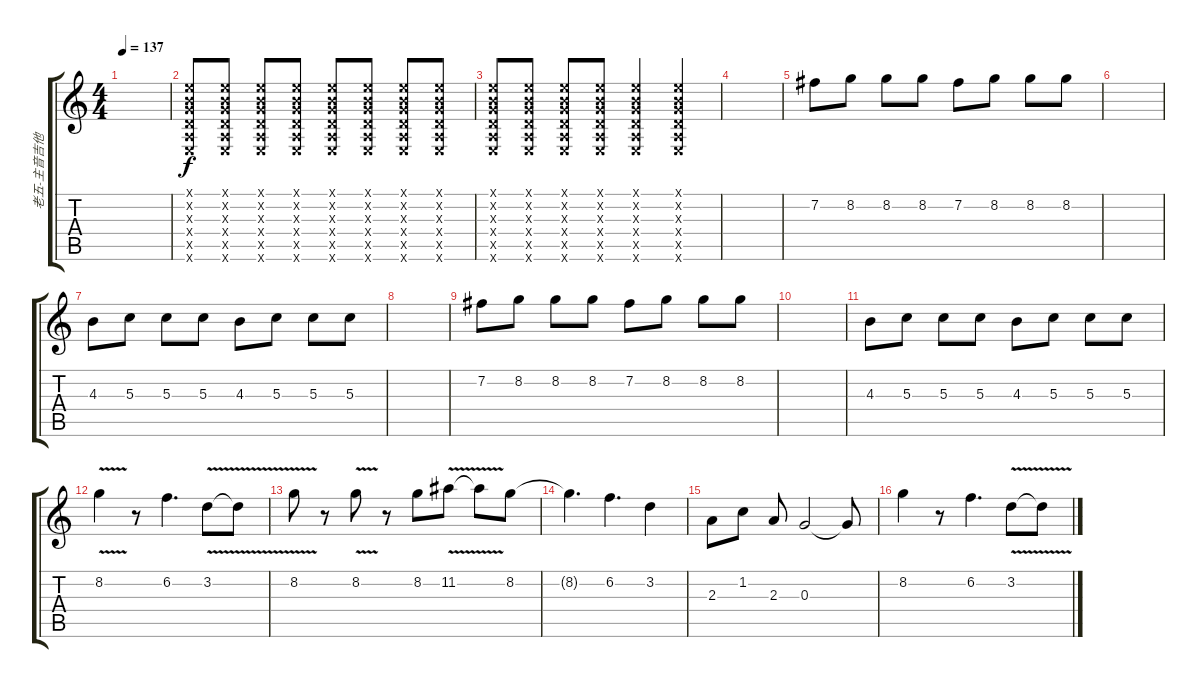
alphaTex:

\track ("老五-主音吉他" "老五-主音吉他") {instrument distortionguitar}
\staff {score tabs}
\tuning (E4 B3 G3 D3 A2 E2) {hide}
\ts (4 4)
\tempo 137
\clef g2
\ks c
|
(0.1{x} 0.2{x} 0.3{x} 0.4{x} 0.5{x} 0.6{x}).8 (0.1{x} 0.2{x} 0.3{x} 0.4{x} 0.5{x} 0.6{x}).8 (0.1{x} 0.2{x} 0.3{x} 0.4{x} 0.5{x} 0.6{x}).8 (0.1{x} 0.2{x} 0.3{x} 0.4{x} 0.5{x} 0.6{x}).8 (0.1{x} 0.2{x} 0.3{x} 0.4{x} 0.5{x} 0.6{x}).8 (0.1{x} 0.2{x} 0.3{x} 0.4{x} 0.5{x} 0.6{x}).8 (0.1{x} 0.2{x} 0.3{x} 0.4{x} 0.5{x} 0.6{x}).8 (0.1{x} 0.2{x} 0.3{x} 0.4{x} 0.5{x} 0.6{x}).8 |
(0.1{x} 0.2{x} 0.3{x} 0.4{x} 0.5{x} 0.6{x}).8 (0.1{x} 0.2{x} 0.3{x} 0.4{x} 0.5{x} 0.6{x}).8 (0.1{x} 0.2{x} 0.3{x} 0.4{x} 0.5{x} 0.6{x}).8 (0.1{x} 0.2{x} 0.3{x} 0.4{x} 0.5{x} 0.6{x}).8 (0.1{x} 0.2{x} 0.3{x} 0.4{x} 0.5{x} 0.6{x}).4 (0.1{x} 0.2{x} 0.3{x} 0.4{x} 0.5{x} 0.6{x}).4 |
|
7.2.8 8.2.8 8.2.8 8.2.8 7.2.8 8.2.8 8.2.8 8.2.8 |
|
4.3.8 5.3.8 5.3.8 5.3.8 4.3.8 5.3.8 5.3.8 5.3.8 |
|
7.2.8 8.2.8 8.2.8 8.2.8 7.2.8 8.2.8 8.2.8 8.2.8 |
|
4.3.8 5.3.8 5.3.8 5.3.8 4.3.8 5.3.8 5.3.8 5.3.8 |
8.2{v}.4 r.8 6.2.4{d} 3.2{v}.8 3.2{t}.8 |
8.2{v}.8 r.8 8.2{v}.8 r.8 8.2.8 11.2{v}.8 11.2{t}.8 8.2.8 |
8.2{t}.4{d} 6.2.4{d} 3.2.4 |
2.3.8 1.2.8 2.3.8 0.3.2 0.3{t}.8 |
8.2.4 r.8 6.2.4{d} 3.2{v}.8 3.2{t}.8
